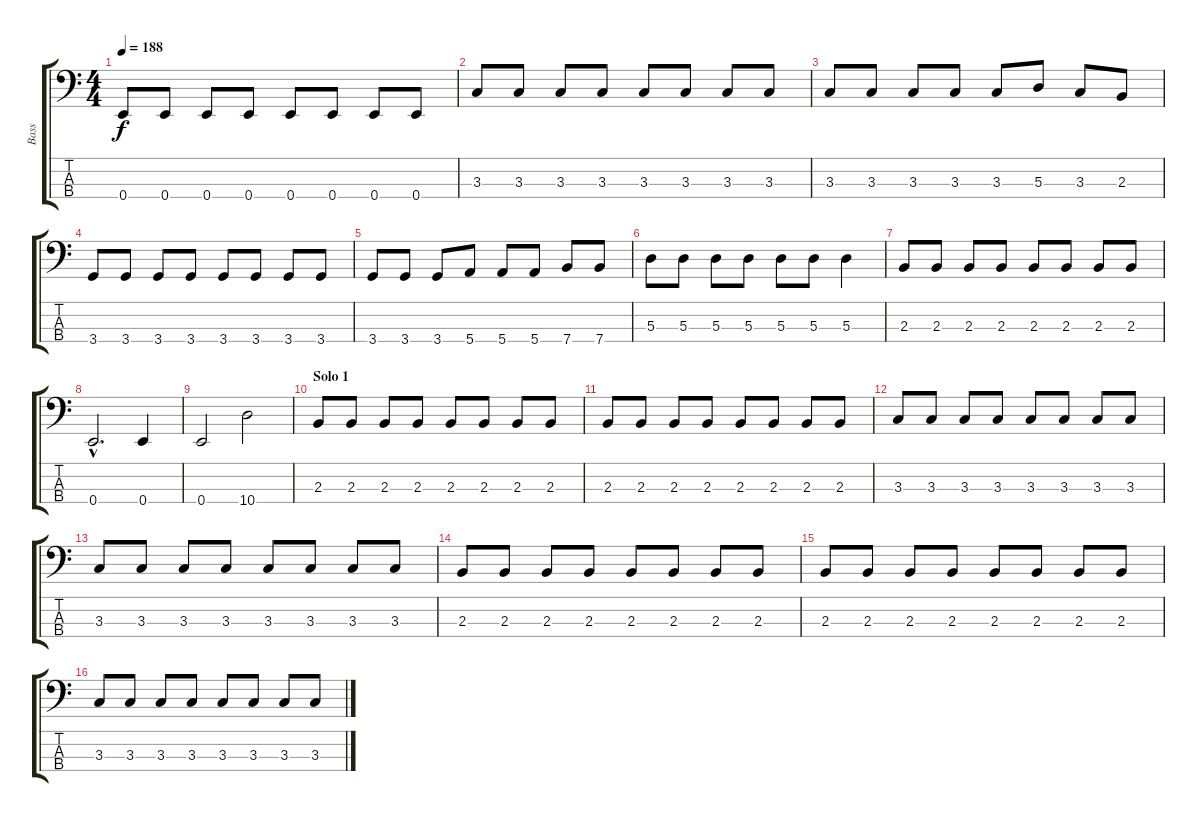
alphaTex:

\track ("Bass" "Bass") {instrument electricbasspick}
\staff {score tabs}
\tuning (G2 D2 A1 E1) {hide}
\ts (4 4)
\tempo 188
\clef f4
\ks c
0.4.8{dy f} 0.4.8 0.4.8 0.4.8 0.4.8 0.4.8 0.4.8 0.4.8 |
3.3.8 3.3.8 3.3.8 3.3.8 3.3.8 3.3.8 3.3.8 3.3.8 |
3.3.8 3.3.8 3.3.8 3.3.8 3.3.8 5.3.8 3.3.8 2.3.8 |
3.4.8 3.4.8 3.4.8 3.4.8 3.4.8 3.4.8 3.4.8 3.4.8 |
3.4.8 3.4.8 3.4.8 5.4.8 5.4.8 5.4.8 7.4.8 7.4.8 |
5.3.8 5.3.8 5.3.8 5.3.8 5.3.8 5.3.8 5.3.4 |
2.3.8 2.3.8 2.3.8 2.3.8 2.3.8 2.3.8 2.3.8 2.3.8 |
0.4{hac}.2{d} 0.4.4 |
0.4.2 10.4.2 |
\section ("" "Solo 1")
2.3.8 2.3.8 2.3.8 2.3.8 2.3.8 2.3.8 2.3.8 2.3.8 |
2.3.8 2.3.8 2.3.8 2.3.8 2.3.8 2.3.8 2.3.8 2.3.8 |
3.3.8 3.3.8 3.3.8 3.3.8 3.3.8 3.3.8 3.3.8 3.3.8 |
3.3.8 3.3.8 3.3.8 3.3.8 3.3.8 3.3.8 3.3.8 3.3.8 |
2.3.8 2.3.8 2.3.8 2.3.8 2.3.8 2.3.8 2.3.8 2.3.8 |
2.3.8 2.3.8 2.3.8 2.3.8 2.3.8 2.3.8 2.3.8 2.3.8 |
3.3.8 3.3.8 3.3.8 3.3.8 3.3.8 3.3.8 3.3.8 3.3.8
